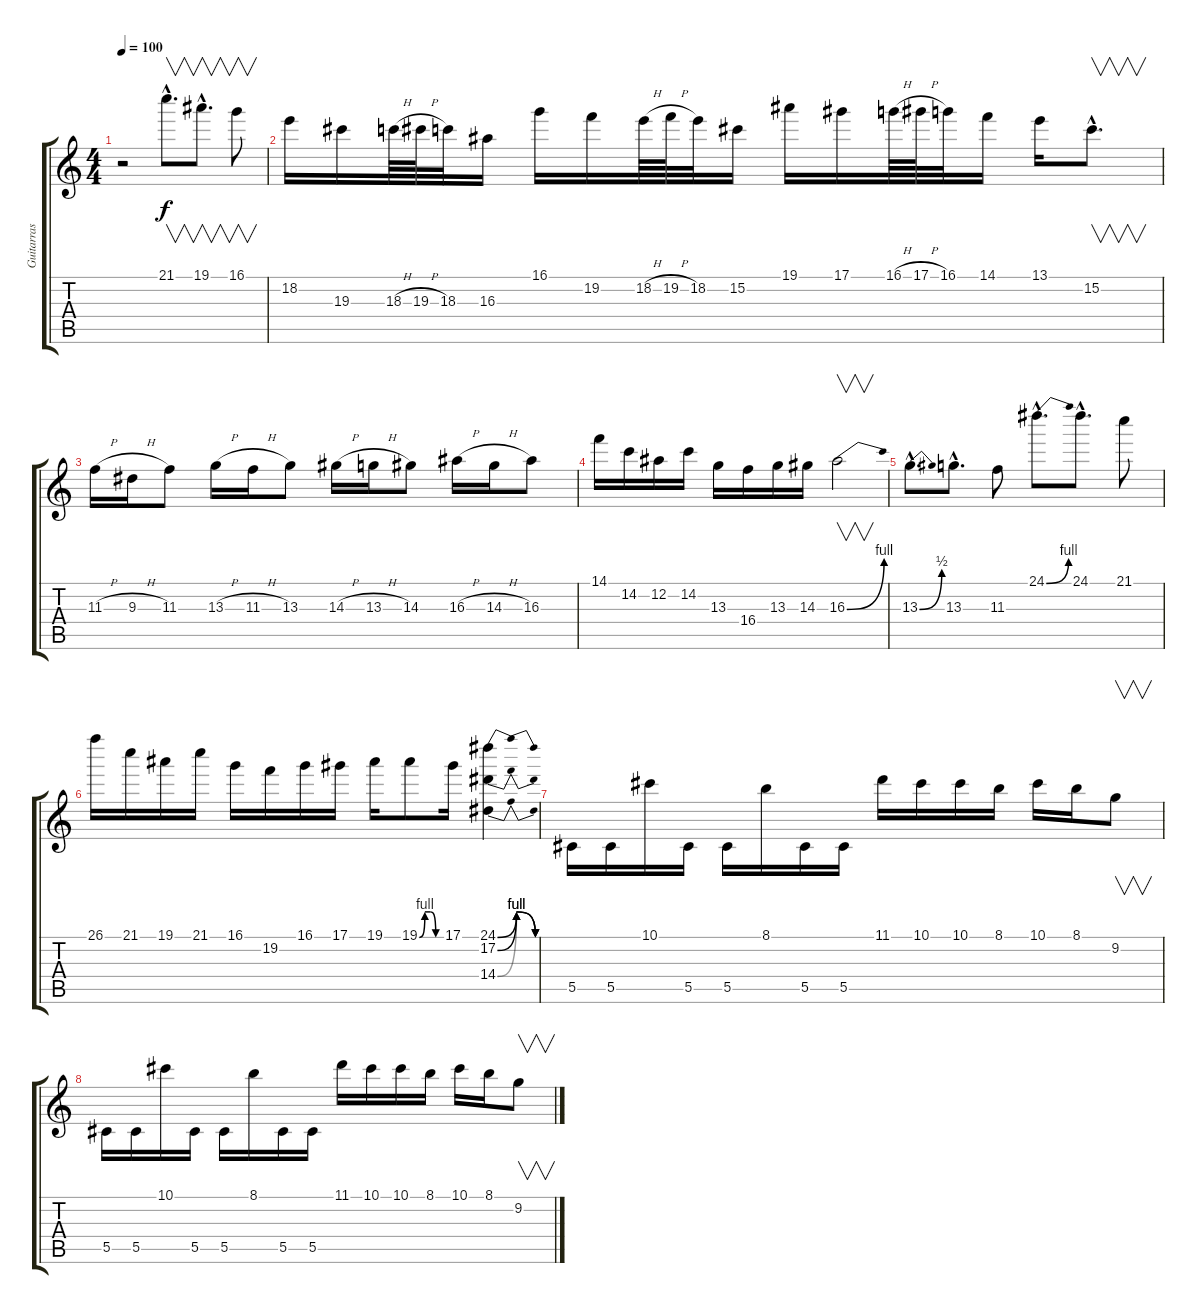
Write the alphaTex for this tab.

\track ("Guitarras Extras" "Guitarras ") {instrument distortionguitar}
\staff {score tabs}
\tuning (Eb4 Bb3 Gb3 Db3 Ab2 Eb2) {hide}
\ts (4 4)
\tempo 100
\clef g2
\ks c
r.2{dy f} 21.1{hac}.8{v d} 19.1{hac}.8{v d} 16.1.8{v} |
18.2.16 19.3.16 18.3{h}.64 19.3{h}.64 18.3.32 16.3.16 16.1.16 19.2.16 18.2{h}.64 19.2{h}.64 18.2.32 15.2.16 19.1.16 17.1.16 16.1{h}.64 17.1{h}.64 16.1.32 14.1.16 13.1.16 15.2{hac}.8{v d} |
11.3{h}.16 9.3{h}.16 11.3.8 13.3{h}.16 11.3{h}.16 13.3.8 14.3{h}.16 13.3{h}.16 14.3.8 16.3{h}.16 14.3{h}.16 16.3.8 |
14.1.16 14.2.16 12.2.16 14.2.16 13.3.16 16.4.16 13.3.16 14.3.16 16.3{be (bend 0 0 60 4)}.2{v} |
13.3{be (bend 0 0 60 2) hac}.8{d} 13.3{hac}.8{d} 11.3.8 24.1{be (bend 0 0 60 4) hac}.8{d} 24.1{hac}.8{d} 21.1.8 |
26.1.16 21.1.16 19.1.16 21.1.16 16.1.16 19.2.16 16.1.16 17.1.16 19.1.16 19.1{be (custom 0 0 15 4 30 4 45 0 60 0)}.8 17.1.16 (24.1{be (bendrelease 0 0 30 4 55 4 60 0)} 17.2{be (bendrelease 0 0 30 4 55 4 60 0)} 14.4{be (bendrelease 0 0 21 4 55 4 60 0)}).4 |
5.5.16 5.5.16 10.1.16 5.5.16 5.5.16 8.1.16 5.5.16 5.5.16 11.1.16 10.1.16 10.1.16 8.1.16 10.1.16 8.1.16 9.2.8{v} |
5.5.16 5.5.16 10.1.16 5.5.16 5.5.16 8.1.16 5.5.16 5.5.16 11.1.16 10.1.16 10.1.16 8.1.16 10.1.16 8.1.16 9.2.8{v}
